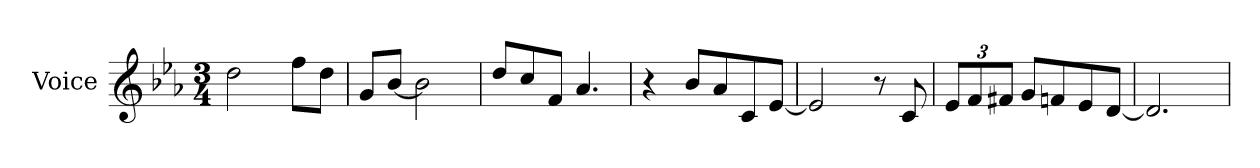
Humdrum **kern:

**kern
*part1
*staff1
*I"Voice
*I'Voice
*clefG2
*k[b-e-a-]
*M3/4
=1
2dd\
8ff\L
8dd\J
=2
8g/L
[<8b-/J
2b-\]
=3
8dd/L
8cc/
8f/J
4.a-/
=4
4r
8b-/L
8a-/
8c/
[<8e-/J
=5
2e-/]
8r
8c/
=6
12e-/L
12f/
12f#X/J
8g/L
8fn/
8e-/
[<8d/J
=7
2.d/]
=
*-
